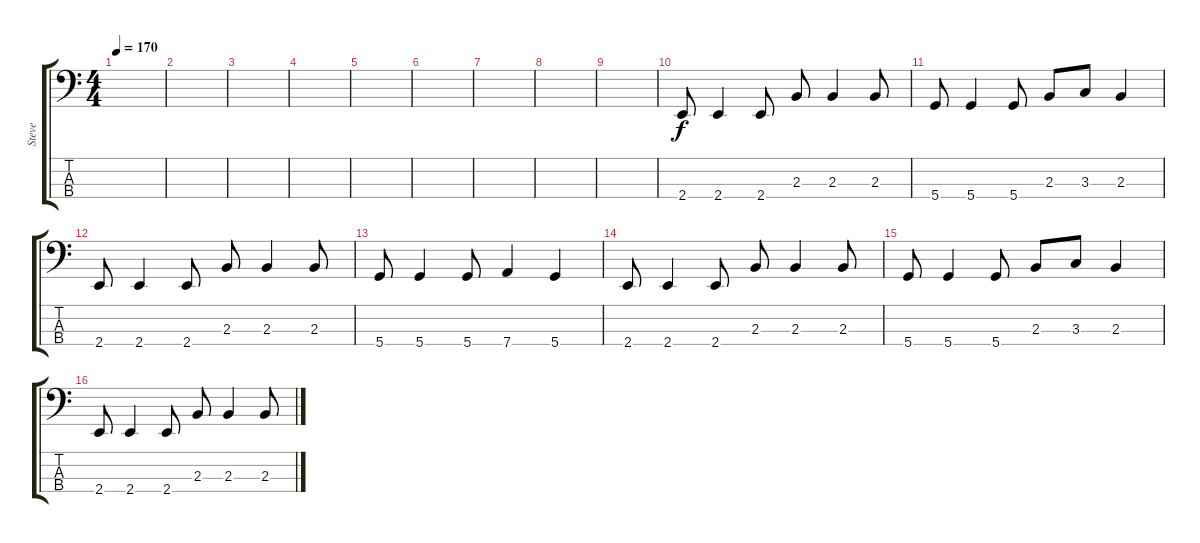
\track ("Steve" "Steve") {instrument electricbasspick}
\staff {score tabs}
\tuning (G2 D2 A1 D1) {hide}
\ts (4 4)
\tempo 170
\clef f4
\ks c
|
|
|
|
|
|
|
|
|
2.4.8 2.4.4 2.4.8 2.3.8 2.3.4 2.3.8 |
5.4.8 5.4.4 5.4.8 2.3.8 3.3.8 2.3.4 |
2.4.8 2.4.4 2.4.8 2.3.8 2.3.4 2.3.8 |
5.4.8 5.4.4 5.4.8 7.4.4 5.4.4 |
2.4.8 2.4.4 2.4.8 2.3.8 2.3.4 2.3.8 |
5.4.8 5.4.4 5.4.8 2.3.8 3.3.8 2.3.4 |
2.4.8 2.4.4 2.4.8 2.3.8 2.3.4 2.3.8
